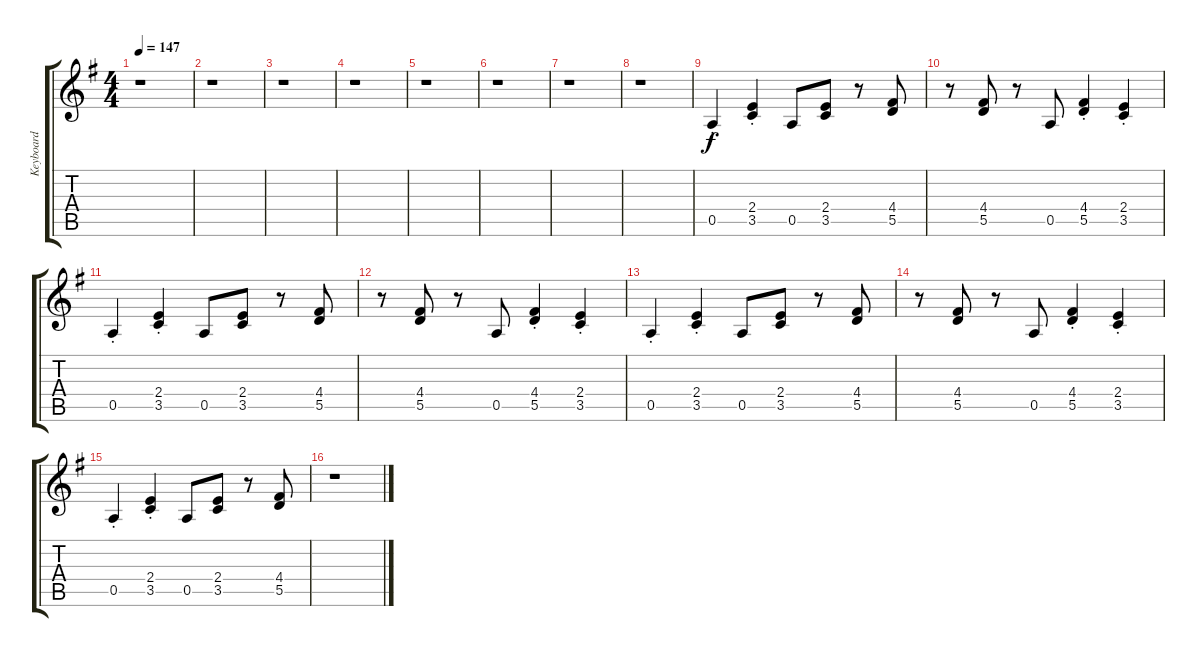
\track ("Keyboard" "Keyboard") {instrument electricguitarmuted}
\staff {score tabs}
\tuning (E4 B3 G3 D3 A2 E2) {hide}
\ts (4 4)
\tempo 147
\clef g2
\ks g
r.1{dy f instrument electricguitarmuted} |
r.1 |
r.1 |
r.1 |
r.1 |
r.1 |
r.1 |
r.1 |
0.5{st}.4 (2.4{st} 3.5{st}).4 0.5.8 (2.4 3.5).8 r.8 (4.4 5.5).8 |
r.8 (4.4 5.5).8 r.8 0.5.8 (4.4{st} 5.5{st}).4 (2.4{st} 3.5{st}).4 |
0.5{st}.4 (2.4{st} 3.5{st}).4 0.5.8 (2.4 3.5).8 r.8 (4.4 5.5).8 |
r.8 (4.4 5.5).8 r.8 0.5.8 (4.4{st} 5.5{st}).4 (2.4{st} 3.5{st}).4 |
0.5{st}.4 (2.4{st} 3.5{st}).4 0.5.8 (2.4 3.5).8 r.8 (4.4 5.5).8 |
r.8 (4.4 5.5).8 r.8 0.5.8 (4.4{st} 5.5{st}).4 (2.4{st} 3.5{st}).4 |
0.5{st}.4 (2.4{st} 3.5{st}).4 0.5.8 (2.4 3.5).8 r.8 (4.4 5.5).8 |
r.1
